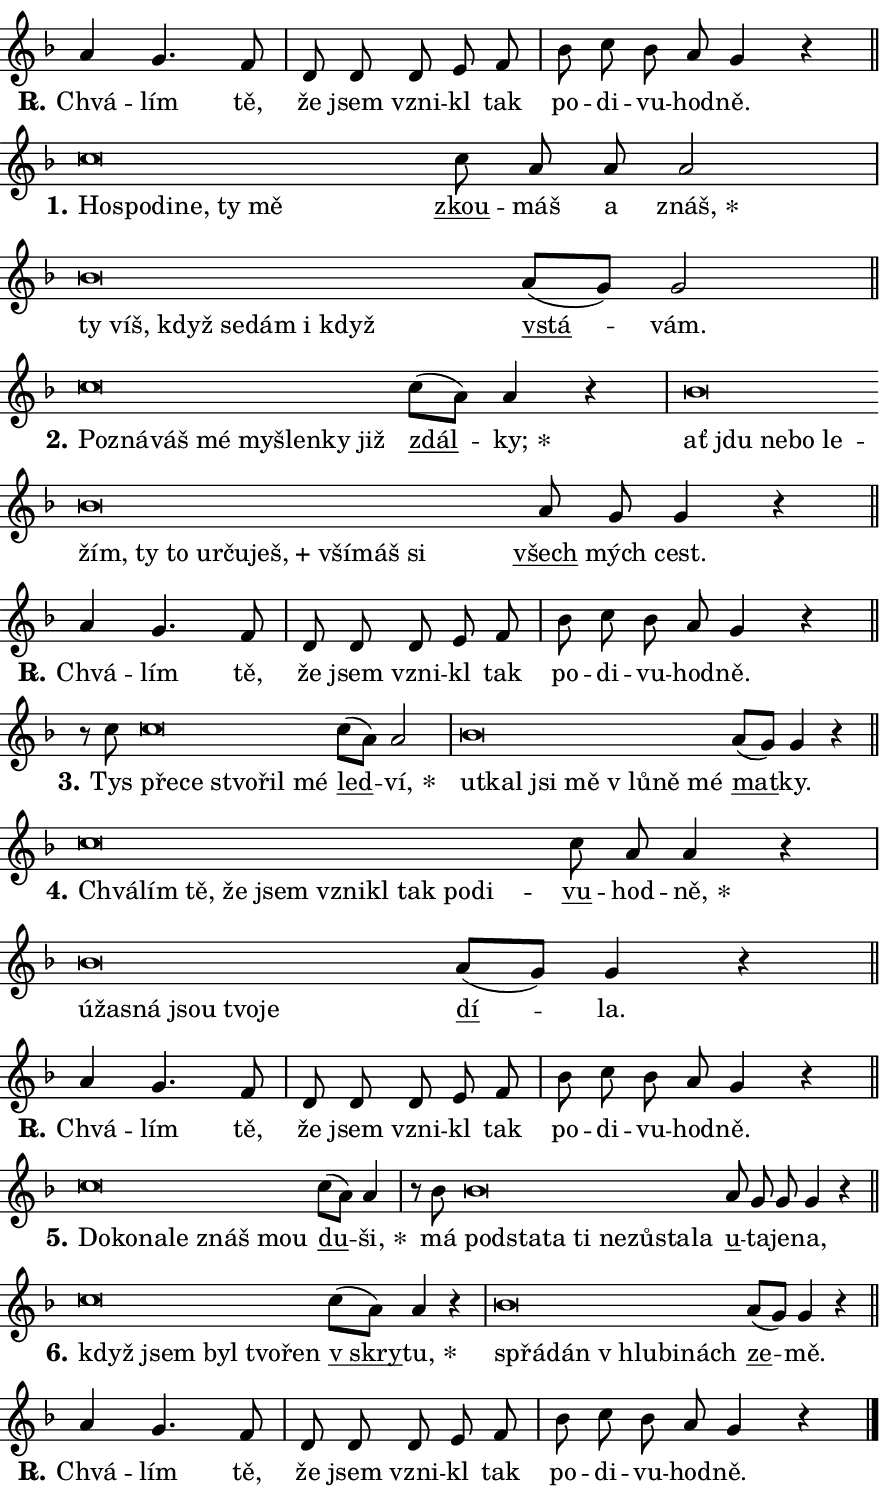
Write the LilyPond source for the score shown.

\version "2.24.0"
\header { tagline = "" }
\paper {
  indent = 0\cm
  top-margin = 0\cm
  right-margin = 0.13\cm % to fit lyric hyphens
  bottom-margin = 0\cm
  left-margin = 0\cm
  paper-width = 15\cm
  page-breaking = #ly:one-page-breaking
  system-system-spacing.basic-distance = #11
  score-system-spacing.basic-distance = #11
  ragged-last = ##f
}


%% Author: Thomas Morley
%% https://lists.gnu.org/archive/html/lilypond-user/2020-05/msg00002.html
#(define (line-position grob)
"Returns position of @var[grob} in current system:
   @code{'start}, if at first time-step
   @code{'end}, if at last time-step
   @code{'middle} otherwise
"
  (let* ((col (ly:item-get-column grob))
         (ln (ly:grob-object col 'left-neighbor))
         (rn (ly:grob-object col 'right-neighbor))
         (col-to-check-left (if (ly:grob? ln) ln col))
         (col-to-check-right (if (ly:grob? rn) rn col))
         (break-dir-left
           (and
             (ly:grob-property col-to-check-left 'non-musical #f)
             (ly:item-break-dir col-to-check-left)))
         (break-dir-right
           (and
             (ly:grob-property col-to-check-right 'non-musical #f)
             (ly:item-break-dir col-to-check-right))))
        (cond ((eqv? 1 break-dir-left) 'start)
              ((eqv? -1 break-dir-right) 'end)
              (else 'middle))))

#(define (tranparent-at-line-position vctor)
  (lambda (grob)
  "Relying on @code{line-position} select the relevant enry from @var{vctor}.
Used to determine transparency,"
    (case (line-position grob)
      ((end) (not (vector-ref vctor 0)))
      ((middle) (not (vector-ref vctor 1)))
      ((start) (not (vector-ref vctor 2))))))

noteHeadBreakVisibility =
#(define-music-function (break-visibility)(vector?)
"Makes @code{NoteHead}s transparent relying on @var{break-visibility}"
#{
  \override NoteHead.transparent =
    #(tranparent-at-line-position break-visibility)
#})

#(define delete-ledgers-for-transparent-note-heads
  (lambda (grob)
    "Reads whether a @code{NoteHead} is transparent.
If so this @code{NoteHead} is removed from @code{'note-heads} from
@var{grob}, which is supposed to be @code{LedgerLineSpanner}.
As a result ledgers are not printed for this @code{NoteHead}"
    (let* ((nhds-array (ly:grob-object grob 'note-heads))
           (nhds-list
             (if (ly:grob-array? nhds-array)
                 (ly:grob-array->list nhds-array)
                 '()))
           ;; Relies on the transparent-property being done before
           ;; Staff.LedgerLineSpanner.after-line-breaking is executed.
           ;; This is fragile ...
           (to-keep
             (remove
               (lambda (nhd)
                 (ly:grob-property nhd 'transparent #f))
               nhds-list)))
      ;; TODO find a better method to iterate over grob-arrays, similiar
      ;; to filter/remove etc for lists
      ;; For now rebuilt from scratch
      (set! (ly:grob-object grob 'note-heads)  '())
      (for-each
        (lambda (nhd)
          (ly:pointer-group-interface::add-grob grob 'note-heads nhd))
        to-keep))))

squashNotes = {
  \override NoteHead.X-extent = #'(-0.2 . 0.2)
  \override NoteHead.Y-extent = #'(-0.75 . 0)
  \override NoteHead.stencil =
    #(lambda (grob)
       (let ((pos (ly:grob-property grob 'staff-position)))
         (begin
           (if (< pos -7) (display "ERROR: Lower brevis then expected\n") (display ""))
           (if (<= pos -6) ly:text-interface::print ly:note-head::print))))
}
unSquashNotes = {
  \revert NoteHead.X-extent
  \revert NoteHead.Y-extent
  \revert NoteHead.stencil
}

hideNotes = \noteHeadBreakVisibility #begin-of-line-visible
unHideNotes = \noteHeadBreakVisibility #all-visible

% work-around for resetting accidentals
% https://lilypond.org/doc/v2.23/Documentation/notation/displaying-rhythms#unmetered-music
cadenzaMeasure = {
  \cadenzaOff
  \partial 1024 s1024
  \cadenzaOn
}

#(define-markup-command (accent layout props text) (markup?)
  "Underline accented syllable"
  (interpret-markup layout props
    #{\markup \override #'(offset . 4.3) \underline { #text }#}))

responsum = \markup \concat {
  "R" \hspace #-1.05 \path #0.1 #'((moveto 0 0.07) (lineto 0.9 0.8)) \hspace #0.05 "."
}

spaceSize = #0.6828661417322834 % exact space size for TeX Gyre Schola

\layout {
  \context {
    \Staff
    \remove "Time_signature_engraver"
    \override LedgerLineSpanner.after-line-breaking = #delete-ledgers-for-transparent-note-heads
  }
  \context {
    \Lyrics {
      \override LyricSpace.minimum-distance = \spaceSize
      \override LyricText.font-name = #"TeX Gyre Schola"
      \override LyricText.font-size = 1
      \override StanzaNumber.font-name = #"TeX Gyre Schola Bold"
      \override StanzaNumber.font-size = 1
    }
  }
  \context {
    \Score 
    \override NoteHead.text =
      #(lambda (grob) 
        (let ((pos (ly:grob-property grob 'staff-position)))
          #{\markup {
            \combine
              \halign #-0.55 \raise #(if (= pos -6) 0 0.5) \override #'(thickness . 2) \draw-line #'(3.2 . 0)
              \musicglyph "noteheads.sM1"
          }#}))
  }
}

% magnetic-lyrics.ily
%
%   written by
%     Jean Abou Samra <jean@abou-samra.fr>
%     Werner Lemberg <wl@gnu.org>
%
%   adapted by
%     Jiri Hon <jiri.hon@gmail.com>
%
% Version 2022-Apr-15

% https://www.mail-archive.com/lilypond-user@gnu.org/msg149350.html

#(define (Left_hyphen_pointer_engraver context)
   "Collect syllable-hyphen-syllable occurrences in lyrics and store
them in properties.  This engraver only looks to the left.  For
example, if the lyrics input is @code{foo -- bar}, it does the
following.

@itemize @bullet
@item
Set the @code{text} property of the @code{LyricHyphen} grob between
@q{foo} and @q{bar} to @code{foo}.

@item
Set the @code{left-hyphen} property of the @code{LyricText} grob with
text @q{foo} to the @code{LyricHyphen} grob between @q{foo} and
@q{bar}.
@end itemize

Use this auxiliary engraver in combination with the
@code{lyric-@/text::@/apply-@/magnetic-@/offset!} hook."
   (let ((hyphen #f)
         (text #f))
     (make-engraver
      (acknowledgers
       ((lyric-syllable-interface engraver grob source-engraver)
        (set! text grob)))
      (end-acknowledgers
       ((lyric-hyphen-interface engraver grob source-engraver)
        ;(when (not (grob::has-interface grob 'lyric-space-interface))
          (set! hyphen grob)));)
      ((stop-translation-timestep engraver)
       (when (and text hyphen)
         (ly:grob-set-object! text 'left-hyphen hyphen))
       (set! text #f)
       (set! hyphen #f)))))

#(define (lyric-text::apply-magnetic-offset! grob)
   "If the space between two syllables is less than the value in
property @code{LyricText@/.details@/.squash-threshold}, move the right
syllable to the left so that it gets concatenated with the left
syllable.

Use this function as a hook for
@code{LyricText@/.after-@/line-@/breaking} if the
@code{Left_@/hyphen_@/pointer_@/engraver} is active."
   (let ((hyphen (ly:grob-object grob 'left-hyphen #f)))
     (when hyphen
       (let ((left-text (ly:spanner-bound hyphen LEFT)))
         (when (grob::has-interface left-text 'lyric-syllable-interface)
           (let* ((common (ly:grob-common-refpoint grob left-text X))
                  (this-x-ext (ly:grob-extent grob common X))
                  (left-x-ext
                   (begin
                     ;; Trigger magnetism for left-text.
                     (ly:grob-property left-text 'after-line-breaking)
                     (ly:grob-extent left-text common X)))
                  ;; `delta` is the gap width between two syllables.
                  (delta (- (interval-start this-x-ext)
                            (interval-end left-x-ext)))
                  (details (ly:grob-property grob 'details))
                  (threshold (assoc-get 'squash-threshold details 0.2)))
             (when (< delta threshold)
               (let* (;; We have to manipulate the input text so that
                      ;; ligatures crossing syllable boundaries are not
                      ;; disabled.  For languages based on the Latin
                      ;; script this is essentially a beautification.
                      ;; However, for non-Western scripts it can be a
                      ;; necessity.
                      (lt (ly:grob-property left-text 'text))
                      (rt (ly:grob-property grob 'text))
                      (is-space (grob::has-interface hyphen 'lyric-space-interface))
                      (space (if is-space " " ""))
                      (extra-delta (if is-space spaceSize 0))
                      ;; Append new syllable.
                      (ltrt-space (if (and (string? lt) (string? rt))
                                (string-append lt space rt)
                                (make-concat-markup (list lt space rt))))
                      ;; Right-align `ltrt` to the right side.
                      (ltrt-space-markup (grob-interpret-markup
                               grob
                               (make-translate-markup
                                (cons (interval-length this-x-ext) 0)
                                (make-right-align-markup ltrt-space)))))
                 (begin
                   ;; Don't print `left-text`.
                   (ly:grob-set-property! left-text 'stencil #f)
                   ;; Set text and stencil (which holds all collected
                   ;; syllables so far) and shift it to the left.
                   (ly:grob-set-property! grob 'text ltrt-space)
                   (ly:grob-set-property! grob 'stencil ltrt-space-markup)
                   (ly:grob-translate-axis! grob (- (- delta extra-delta)) X))))))))))


#(define (lyric-hyphen::displace-bounds-first grob)
   ;; Make very sure this callback isn't triggered too early.
   (let ((left (ly:spanner-bound grob LEFT))
         (right (ly:spanner-bound grob RIGHT)))
     (ly:grob-property left 'after-line-breaking)
     (ly:grob-property right 'after-line-breaking)
     (ly:lyric-hyphen::print grob)))

squashThreshold = #0.4

\layout {
  \context {
    \Lyrics
    \consists #Left_hyphen_pointer_engraver
    \override LyricText.after-line-breaking =
      #lyric-text::apply-magnetic-offset!
    \override LyricHyphen.stencil = #lyric-hyphen::displace-bounds-first
    \override LyricText.details.squash-threshold = \squashThreshold
    \override LyricHyphen.minimum-distance = 0
    \override LyricHyphen.minimum-length = \squashThreshold
  }
}

squashText = \override LyricText.details.squash-threshold = 9999
unSquashText = \override LyricText.details.squash-threshold = \squashThreshold

leftText = \override LyricText.self-alignment-X = #LEFT
unLeftText = \revert LyricText.self-alignment-X

starOffset = #(lambda (grob) 
                (let ((x_offset (ly:self-alignment-interface::aligned-on-x-parent grob)))
                  (if (= x_offset 0) 0 (+ x_offset 1.2))))

star = #(define-music-function (syllable)(string?)
"Append star separator at the end of a syllable"
#{
  \once \override LyricText.X-offset = #starOffset
  \lyricmode { \markup {
    #syllable
    \override #'((font-name . "TeX Gyre Schola Bold")) \hspace #0.2 \lower #0.65 \larger "*"
  } }
#})

starAccent = #(define-music-function (syllable)(string?)
"Append star separator at the end of a syllable and make accent"
#{
  \once \override LyricText.X-offset = #starOffset
  \lyricmode { \markup {
    \accent #syllable
    \override #'((font-name . "TeX Gyre Schola Bold")) \hspace #0.2 \lower #0.65 \larger "*"
  } }
#})

breath = #(define-music-function (syllable)(string?)
"Append breathing indicator at the end of a syllable"
#{
  \lyricmode { \markup { #syllable "+" } }
#})

optionalBreath = #(define-music-function (syllable)(string?)
"Append optional breathing indicator at the end of a syllable"
#{
  \lyricmode { \markup { #syllable "(+)" } }
#})


\score {
    <<
        \new Voice = "melody" { \cadenzaOn \key f \major \relative { a'4 g4. f8 \cadenzaMeasure \bar "|" d d \bar "" d e f \cadenzaMeasure \bar "|" bes c bes a g4 r \cadenzaMeasure \bar "||" \break } }
        \new Lyrics \lyricsto "melody" { \lyricmode { \set stanza = \responsum
Chvá -- lím tě, že jsem vzni -- kl tak po -- di -- vu -- hod -- ně. } }
    >>
    \layout {}
}

\score {
    <<
        \new Voice = "melody" { \cadenzaOn \key f \major \relative { \squashNotes c''\breve*1/16 \hideNotes \breve*1/16 \bar "" \breve*1/16 \bar "" \breve*1/16 \bar "" \breve*1/16 \breve*1/16 \bar "" \unHideNotes \unSquashNotes \bar "" c8 a a a2 \cadenzaMeasure \bar "|" \squashNotes bes\breve*1/16 \hideNotes \breve*1/16 \bar "" \breve*1/16 \bar "" \breve*1/16 \bar "" \breve*1/16 \bar "" \breve*1/16 \breve*1/16 \bar "" \unHideNotes \unSquashNotes \bar "" a8[( g)] g2 \cadenzaMeasure \bar "||" \break } }
        \new Lyrics \lyricsto "melody" { \lyricmode { \set stanza = "1."
\leftText Ho -- \squashText spo -- di -- ne, ty mě \unLeftText \unSquashText \markup \accent zkou -- máš a \star znáš, \leftText ty \squashText víš, když se -- dám i když \unLeftText \unSquashText \markup \accent vstá -- vám. } }
    >>
    \layout {}
}

\score {
    <<
        \new Voice = "melody" { \cadenzaOn \key f \major \relative { \squashNotes c''\breve*1/16 \hideNotes \breve*1/16 \bar "" \breve*1/16 \bar "" \breve*1/16 \bar "" \breve*1/16 \bar "" \breve*1/16 \bar "" \breve*1/16 \breve*1/16 \bar "" \unHideNotes \unSquashNotes \bar "" c8[( a)] a4 r \cadenzaMeasure \bar "|" \squashNotes bes\breve*1/16 \hideNotes \breve*1/16 \bar "" \breve*1/16 \bar "" \breve*1/16 \bar "" \breve*1/16 \bar "" \breve*1/16 \bar "" \breve*1/16 \bar "" \breve*1/16 \bar "" \breve*1/16 \bar "" \breve*1/16 \bar "" \breve*1/16 \bar "" \breve*1/16 \bar "" \breve*1/16 \breve*1/16 \bar "" \unHideNotes \unSquashNotes \bar "" a8 g g4 r \cadenzaMeasure \bar "||" \break } }
        \new Lyrics \lyricsto "melody" { \lyricmode { \set stanza = "2."
\leftText Po -- \squashText zná -- váš mé my -- šlen -- ky již \unLeftText \unSquashText \markup \accent zdál -- \star ky; \leftText ať \squashText jdu ne -- bo le -- žím, ty to ur -- ču -- \breath "ješ," vší -- máš si \unLeftText \unSquashText \markup \accent všech mých cest. } }
    >>
    \layout {}
}

\score {
    <<
        \new Voice = "melody" { \cadenzaOn \key f \major \relative { a'4 g4. f8 \cadenzaMeasure \bar "|" d d \bar "" d e f \cadenzaMeasure \bar "|" bes c bes a g4 r \cadenzaMeasure \bar "||" \break } }
        \new Lyrics \lyricsto "melody" { \lyricmode { \set stanza = \responsum
Chvá -- lím tě, že jsem vzni -- kl tak po -- di -- vu -- hod -- ně. } }
    >>
    \layout {}
}

\score {
    <<
        \new Voice = "melody" { \cadenzaOn \key f \major \relative { r8 c''8 \squashNotes c\breve*1/16 \hideNotes \breve*1/16 \bar "" \breve*1/16 \bar "" \breve*1/16 \breve*1/16 \bar "" \unHideNotes \unSquashNotes \bar "" c8[( a)] a2 \cadenzaMeasure \bar "|" \squashNotes bes\breve*1/16 \hideNotes \breve*1/16 \bar "" \breve*1/16 \bar "" \breve*1/16 \bar "" \breve*1/16 \bar "" \breve*1/16 \breve*1/16 \bar "" \unHideNotes \unSquashNotes \bar "" a8[( g)] g4 r \cadenzaMeasure \bar "||" \break } }
        \new Lyrics \lyricsto "melody" { \lyricmode { \set stanza = "3."
Tys \leftText pře -- \squashText ce stvo -- řil mé \unLeftText \unSquashText \markup \accent led -- \star ví, \leftText ut -- \squashText kal jsi mě "v lů" -- ně mé \unLeftText \unSquashText \markup \accent mat -- ky. } }
    >>
    \layout {}
}

\score {
    <<
        \new Voice = "melody" { \cadenzaOn \key f \major \relative { \squashNotes c''\breve*1/16 \hideNotes \breve*1/16 \bar "" \breve*1/16 \bar "" \breve*1/16 \bar "" \breve*1/16 \bar "" \breve*1/16 \bar "" \breve*1/16 \bar "" \breve*1/16 \bar "" \breve*1/16 \breve*1/16 \bar "" \unHideNotes \unSquashNotes \bar "" c8 a a4 r \cadenzaMeasure \bar "|" \squashNotes bes\breve*1/16 \hideNotes \breve*1/16 \bar "" \breve*1/16 \bar "" \breve*1/16 \bar "" \breve*1/16 \breve*1/16 \bar "" \unHideNotes \unSquashNotes \bar "" a8[( g)] g4 r \cadenzaMeasure \bar "||" \break } }
        \new Lyrics \lyricsto "melody" { \lyricmode { \set stanza = "4."
\leftText Chvá -- \squashText lím tě, že jsem vzni -- kl tak po -- di -- \unLeftText \unSquashText \markup \accent vu -- hod -- \star ně, \leftText ú -- \squashText ža -- sná jsou tvo -- je \unLeftText \unSquashText \markup \accent dí -- la. } }
    >>
    \layout {}
}

\score {
    <<
        \new Voice = "melody" { \cadenzaOn \key f \major \relative { a'4 g4. f8 \cadenzaMeasure \bar "|" d d \bar "" d e f \cadenzaMeasure \bar "|" bes c bes a g4 r \cadenzaMeasure \bar "||" \break } }
        \new Lyrics \lyricsto "melody" { \lyricmode { \set stanza = \responsum
Chvá -- lím tě, že jsem vzni -- kl tak po -- di -- vu -- hod -- ně. } }
    >>
    \layout {}
}

\score {
    <<
        \new Voice = "melody" { \cadenzaOn \key f \major \relative { \squashNotes c''\breve*1/16 \hideNotes \breve*1/16 \bar "" \breve*1/16 \bar "" \breve*1/16 \bar "" \breve*1/16 \breve*1/16 \bar "" \unHideNotes \unSquashNotes \bar "" c8[( a)] a4 \cadenzaMeasure \bar "|" r8 bes8 \squashNotes bes\breve*1/16 \hideNotes \breve*1/16 \bar "" \breve*1/16 \bar "" \breve*1/16 \bar "" \breve*1/16 \bar "" \breve*1/16 \bar "" \breve*1/16 \breve*1/16 \bar "" \unHideNotes \unSquashNotes \bar "" a8 g g g4 r \cadenzaMeasure \bar "||" \break } }
        \new Lyrics \lyricsto "melody" { \lyricmode { \set stanza = "5."
\leftText Do -- \squashText ko -- na -- le znáš mou \unLeftText \unSquashText \markup \accent du -- \star ši, má \leftText pod -- \squashText sta -- ta ti ne -- zů -- sta -- la \unLeftText \unSquashText \markup \accent u -- ta -- je -- na, } }
    >>
    \layout {}
}

\score {
    <<
        \new Voice = "melody" { \cadenzaOn \key f \major \relative { \squashNotes c''\breve*1/16 \hideNotes \breve*1/16 \bar "" \breve*1/16 \bar "" \breve*1/16 \breve*1/16 \bar "" \unHideNotes \unSquashNotes \bar "" c8[( a)] a4 r \cadenzaMeasure \bar "|" \squashNotes bes\breve*1/16 \hideNotes \breve*1/16 \bar "" \breve*1/16 \bar "" \breve*1/16 \breve*1/16 \bar "" \unHideNotes \unSquashNotes \bar "" a8[( g)] g4 r \cadenzaMeasure \bar "||" \break } }
        \new Lyrics \lyricsto "melody" { \lyricmode { \set stanza = "6."
\leftText když \squashText jsem byl tvo -- řen \unLeftText \unSquashText \markup \accent "v skry" -- \star tu, \leftText spřá -- \squashText dán "v hlu" -- bi -- nách \unLeftText \unSquashText \markup \accent ze -- mě. } }
    >>
    \layout {}
}

\score {
    <<
        \new Voice = "melody" { \cadenzaOn \key f \major \relative { a'4 g4. f8 \cadenzaMeasure \bar "|" d d \bar "" d e f \cadenzaMeasure \bar "|" bes c bes a g4 r \cadenzaMeasure \bar "||" \break } \bar "|." }
        \new Lyrics \lyricsto "melody" { \lyricmode { \set stanza = \responsum
Chvá -- lím tě, že jsem vzni -- kl tak po -- di -- vu -- hod -- ně. } }
    >>
    \layout {}
}
